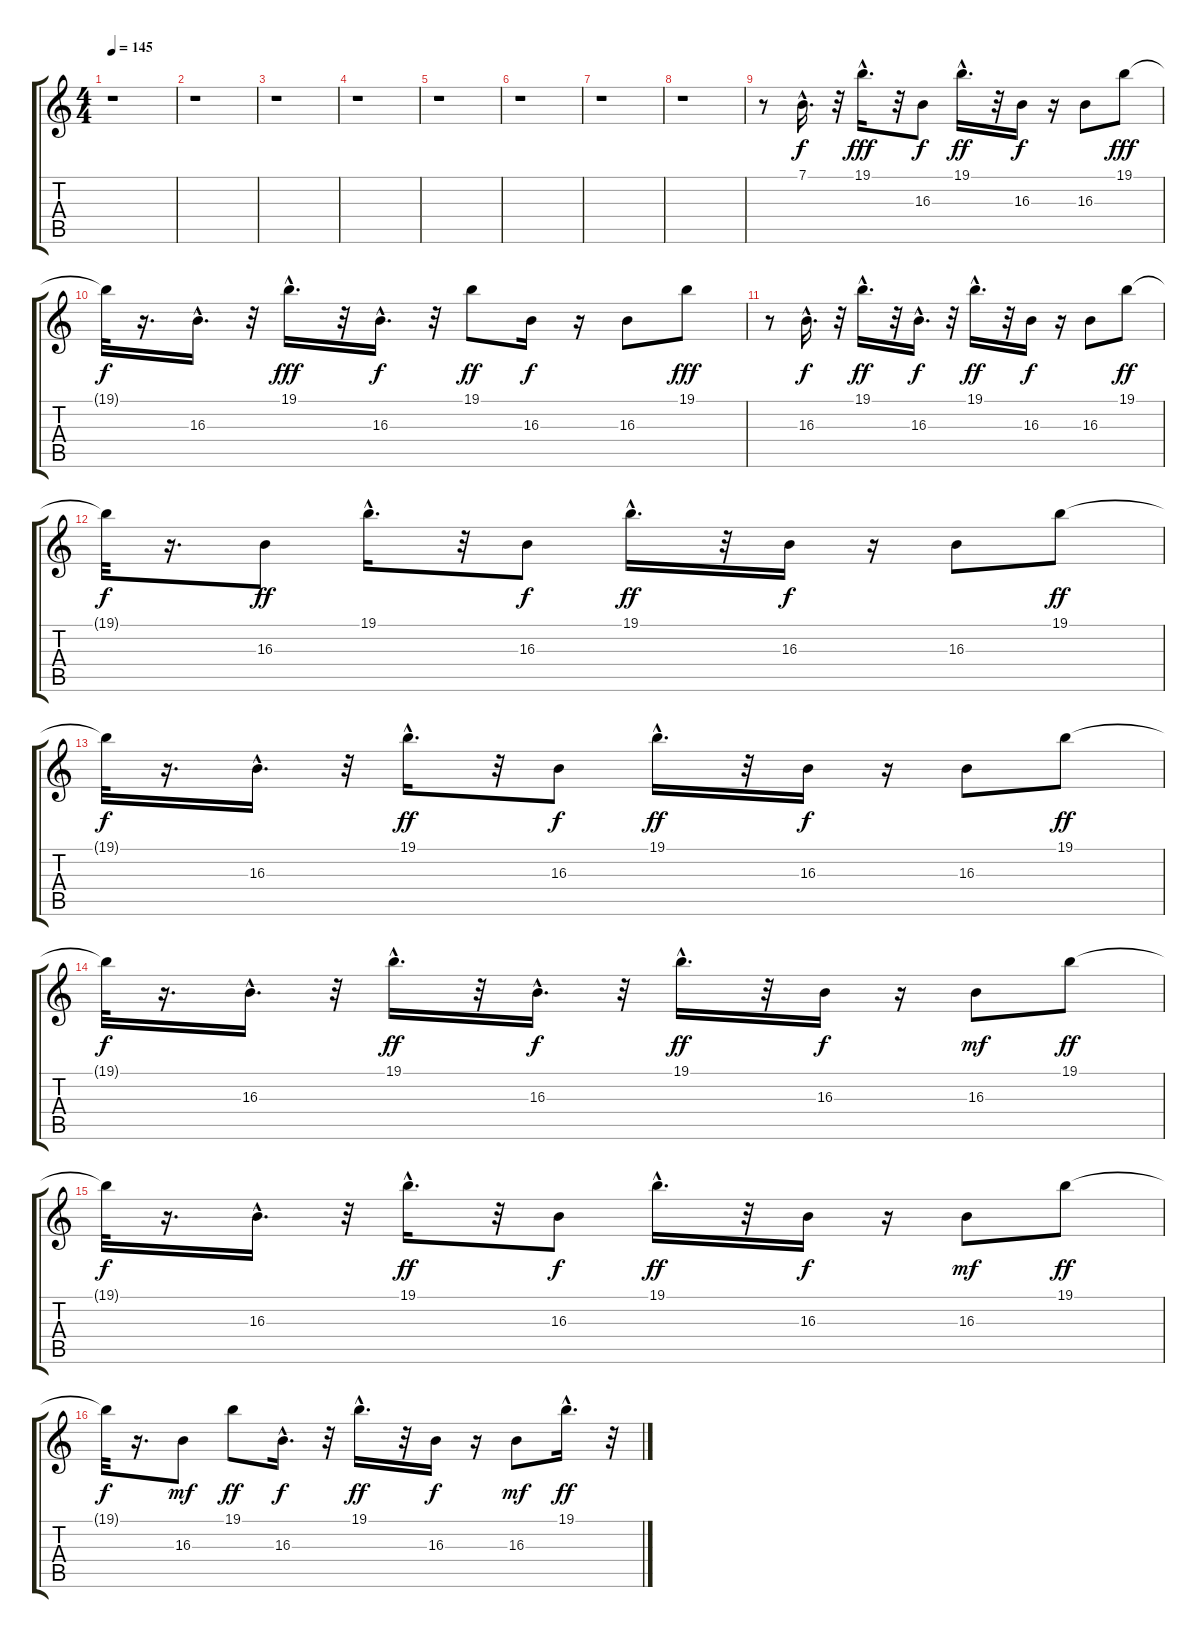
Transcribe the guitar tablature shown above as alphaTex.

\track "" {instrument pad3polysynth}
\staff {score tabs}
\tuning (E4 B3 G3 D3 A2 E2) {hide}
\ts (4 4)
\tempo 145
\clef g2
\ks c
r.1{dy ff} |
r.1 |
r.1 |
r.1 |
r.1 |
r.1 |
r.1 |
r.1 |
r.8 7.1{hac}.16{d dy f} r.32 19.1{hac}.16{d dy fff} r.32 16.3.8{dy f} 19.1{hac}.16{d dy ff} r.32 16.3.16{dy f} r.16 16.3.8 19.1.8{dy fff} |
19.1{t}.32{dy f} r.16{d} 16.3{hac}.16{d} r.32 19.1{hac}.16{d dy fff} r.32 16.3{hac}.16{d dy f} r.32 19.1.8{dy ff} 16.3.16{dy f} r.16 16.3.8 19.1.8{dy fff} |
r.8 16.3{hac}.16{d dy f} r.32 19.1{hac}.16{d dy ff} r.32 16.3{hac}.16{d dy f} r.32 19.1{hac}.16{d dy ff} r.32 16.3.16{dy f} r.16 16.3.8 19.1.8{dy ff} |
19.1{t}.32{dy f} r.16{d} 16.3.8{dy ff} 19.1{hac}.16{d} r.32 16.3.8{dy f} 19.1{hac}.16{d dy ff} r.32 16.3.16{dy f} r.16 16.3.8 19.1.8{dy ff} |
19.1{t}.32{dy f} r.16{d} 16.3{hac}.16{d} r.32 19.1{hac}.16{d dy ff} r.32 16.3.8{dy f} 19.1{hac}.16{d dy ff} r.32 16.3.16{dy f} r.16 16.3.8 19.1.8{dy ff} |
19.1{t}.32{dy f} r.16{d} 16.3{hac}.16{d} r.32 19.1{hac}.16{d dy ff} r.32 16.3{hac}.16{d dy f} r.32 19.1{hac}.16{d dy ff} r.32 16.3.16{dy f} r.16 16.3.8{dy mf} 19.1.8{dy ff} |
19.1{t}.32{dy f} r.16{d} 16.3{hac}.16{d} r.32 19.1{hac}.16{d dy ff} r.32 16.3.8{dy f} 19.1{hac}.16{d dy ff} r.32 16.3.16{dy f} r.16 16.3.8{dy mf} 19.1.8{dy ff} |
19.1{t}.32{dy f} r.16{d} 16.3.8{dy mf} 19.1.8{dy ff} 16.3{hac}.16{d dy f} r.32 19.1{hac}.16{d dy ff} r.32 16.3.16{dy f} r.16 16.3.8{dy mf} 19.1{hac}.16{d dy ff} r.32
